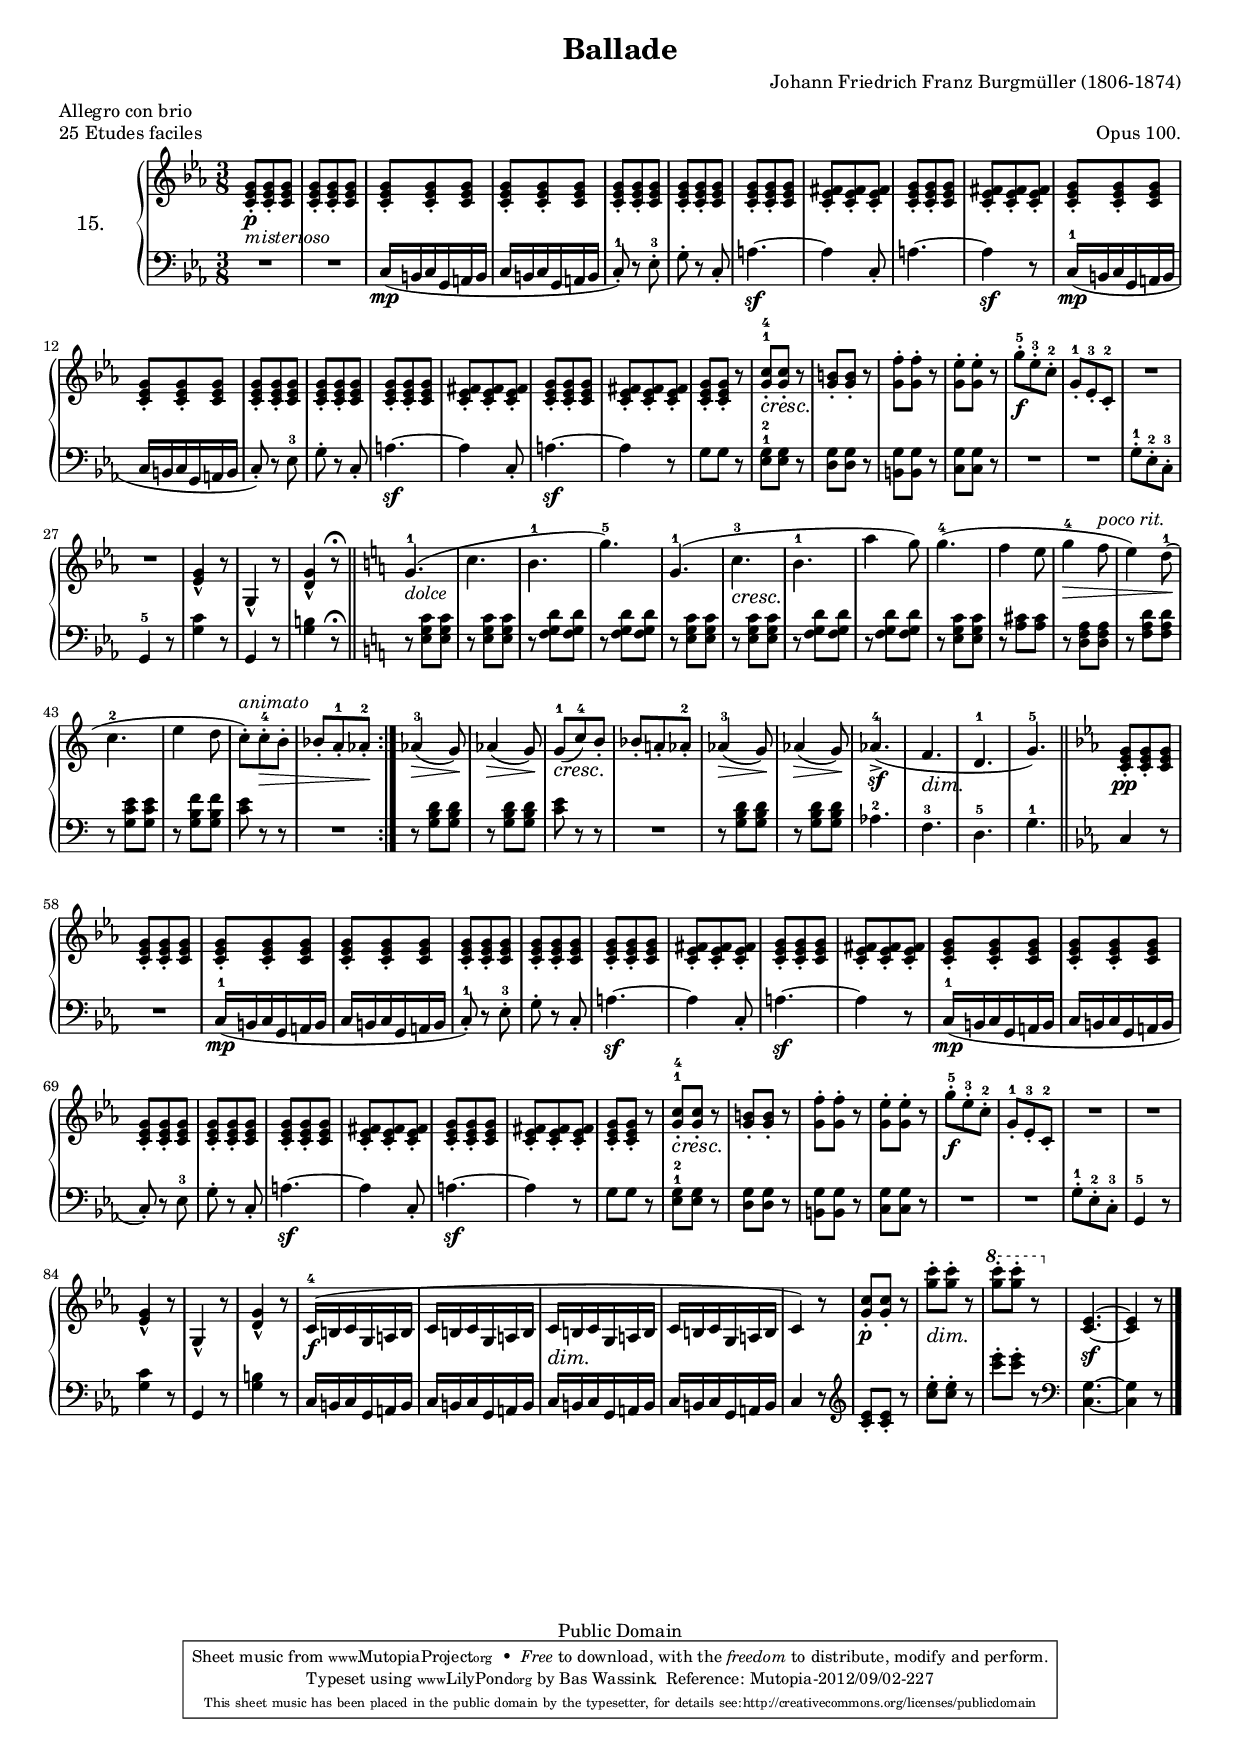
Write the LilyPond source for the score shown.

\version "2.16.0"
#(set-global-staff-size 16)
\include "nederlands.ly"
\header {
  title             = "Ballade"
  composer          = "Johann Friedrich Franz Burgmüller (1806-1874)"
  opus              = "Opus 100."
  piece             = "25 Etudes faciles"
  meter             = "Allegro con brio"
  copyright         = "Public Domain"
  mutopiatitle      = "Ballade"
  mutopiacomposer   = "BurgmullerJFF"
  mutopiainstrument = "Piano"
  date              = "19th century"
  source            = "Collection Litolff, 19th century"
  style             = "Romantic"
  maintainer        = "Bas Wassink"
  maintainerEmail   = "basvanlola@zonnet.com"
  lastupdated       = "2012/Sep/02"

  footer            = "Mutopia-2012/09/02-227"
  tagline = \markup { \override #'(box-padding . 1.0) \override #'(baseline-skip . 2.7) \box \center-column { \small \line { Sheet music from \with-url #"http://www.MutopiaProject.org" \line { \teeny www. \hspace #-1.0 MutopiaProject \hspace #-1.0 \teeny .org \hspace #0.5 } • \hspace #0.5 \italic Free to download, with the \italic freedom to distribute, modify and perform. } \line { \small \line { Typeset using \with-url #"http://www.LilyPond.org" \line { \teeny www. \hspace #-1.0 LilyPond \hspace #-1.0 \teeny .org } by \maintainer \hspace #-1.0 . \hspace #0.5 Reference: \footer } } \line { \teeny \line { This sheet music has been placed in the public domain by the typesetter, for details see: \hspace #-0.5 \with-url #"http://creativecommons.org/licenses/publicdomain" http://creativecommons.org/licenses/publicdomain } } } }
}

Global =  {\key c\minor \time 3/8}

VoiceI =  \relative c' {
  \stemNeutral \slurNeutral <c es g>8_\markup{\italic "misterioso"}_\p-. <c es g>-. <c es g>
  <c es g>-. <c es g>-. <c es g>
  <c es g>-. <c es g>-. <c es g>
  <c es g>-. <c es g>-. <c es g>
  
  <c es g>-. <c es g>-. <c es g>
  <c es g>-. <c es g>-. <c es g>
  <c es g>-. <c es g>-. <c es g>
  <c es fis>-. <c es fis>-. <c es fis>-.
  
  <c es g>-. <c es g>-. <c es g>
  <c es fis>-. <c es fis>-. <c es fis>-.
  <c es g>-. <c es g>-. <c es g>
  <c es g>-. <c es g>-. <c es g>
  
  <c es g>-. <c es g>-. <c es g>
  <c es g>-. <c es g>-. <c es g>
  <c es g>-. <c es g>-. <c es g>
  <c es fis>-. <c es fis>-. <c es fis>-.
  
  <c es g>-. <c es g>-. <c es g>
  <c es fis>-. <c es fis>-. <c es fis>-.
  <c es g>-. <c es g>-. r
  <g' c>\cresc-.-1-4 <g c>-.\! r
  
  <g b>-. <g b>-. r
  <g f'>-. <g f'>-. r
  <g es'>-. <g es'>-. r
  g'-.-5_\f es-.-3 c-.-2
  
  g-.-1 es-.-3 c-.-2
  R4.
  R
  <es g>4-^ r8
  
  g,4-^ r8
  <d' g>4-^ r8\fermata
  \bar "||"
  
  \repeat volta 2 {
  
  \key c\major
  g4.-1_\markup{\italic "dolce"} (
  c
  b-1
  g')-5
  
  g,-1 (
  c-3_\cresc
  b-1\!
  a'4  g8)
  
  g4.-4 (
  f4 e8
  g4-4\> f8^ \markup{\italic "poco rit."}
  e4) d8-1\! (
  
  c4.-2
  e4 d8
  c8)-.^ \markup{\italic "animato"} c-.-4\> b-.
  bes-. a-.-1 as-.-2\!
  }
  
  as4-3\> ( g8)\!
  as4\> ( g8)\!
  g-1\cresc ( c)-4\! b-.
  bes-. a!-. as-.-2
  
  as4-3\> ( g8)\!
  as4\> ( g8)\!
  as4.->-4_\sf (
  f\dim
  
  d-1\!
   g)-5
  \bar "||" 
  
  \key c\minor <c, es g>8_\pp-. <c es g>-. <c es g>
  <c es g>-. <c es g>-. <c es g>
  <c es g>-. <c es g>-. <c es g>
  <c es g>-. <c es g>-. <c es g>
  
  <c es g>-. <c es g>-. <c es g>
  <c es g>-. <c es g>-. <c es g>
  <c es g>-. <c es g>-. <c es g>
  <c es fis>-. <c es fis>-. <c es fis>-.
  
  <c es g>-. <c es g>-. <c es g>
  <c es fis>-. <c es fis>-. <c es fis>-.
  <c es g>-. <c es g>-. <c es g>
  <c es g>-. <c es g>-. <c es g>
  
  <c es g>-. <c es g>-. <c es g>
  <c es g>-. <c es g>-. <c es g>
  <c es g>-. <c es g>-. <c es g>
  <c es fis>-. <c es fis>-. <c es fis>-.
  
  <c es g>-. <c es g>-. <c es g>
  <c es fis>-. <c es fis>-. <c es fis>-.
  <c es g>-. <c es g>-. r
  <g' c>_\cresc-.-1-4 <g c>-.\! r
  
  <g b>-. <g b>-. r
  <g f'>-. <g f'>-. r
  <g es'>-. <g es'>-. r
  g'-.-5_\f es-.-3 c-.-2
  
  g-.-1 es-.-3 c-.-2
  R4.
  R
  <es g>4-^ r8
  
  g,4-^ r8
  <d' g>4-^ r8
  
  \slurUp c16-4_\f ( b c g a b
  c b c g a b
  c_\dim b\! c g a b
  c b c g a b
  
   c4) r8
  <g' c>8_\p-. <g c>-. r
  <g' c>_\dim-. <g c>-.\! r

  \ottava #1
  <g' c>-. <g c>-. r
  \ottava #0
  
  <c,,,\> es>4._\sf ~
  <c\! es>4 r8
  \bar "|."
  }

VoiceII =  \relative c {
  \stemNeutral \slurNeutral R4.
  R
  c16_\mp ( b c g a b
  c b c g a b
  
   c8)-.-1 r es-.-3
  g-. r c,-.
  a'4._\sf ~
  a4 c,8-.
  
  a'4. ~
  a4_\sf r8
  c,16-1_\mp ( b c g a b
  c b c g a b
  
   c8)-. r es-3
  g-. r c,-.
  a'4._\sf ~
  a4 c,8-.
  
  a'4._\sf ~
  a4 r8
  g g r
  <es g>-1-2 <es g> r
  
  <d g> <d g> r
  <b g'> <b g'> r
  <c g'> <c g'> r
  R4.
  
  R
  g'8-.-1 es-.-2 c-.-3
  g4-5 r8
  <g' c>4 r8
  
  g,4 r8
  <g' b>4 r8\fermata
  
  \key c\major r8 <e g c> <e g c>
  r <e g c> <e g c>
  r <f g d'> <f g d'>
  r <f g d'> <f g d'>
  
  r <e g c> <e g c>
  r <e g c> <e g c>
  r <f g d'> <f g d'>
  r <f g d'> <f g d'>
  
  r <e g c> <e g c>
  r <a cis> <a cis>
  r <d, f a> <d f a>
  r <f a d> <f a d>
  
  r <g c e> <g c e>
  r <g b f'> <g b f'>
  <c e> r r
  R4.
  
  r8 <g b d> <g b d>
  r <g b d> <g b d>
  <c e> r r
  R4.
  
  r8 <g b d> <g b d>
  r <g b d> <g b d>
  as4.-2
  f-3
  
  d-5
  g-1
  
  \key c\minor c,4 r8
  R4.
  c16-1_\mp ( b c g a b
  c b c g a b
  
   c8)-.-1 r es-.-3
  g-. r c,-.
  a'4._\sf ~
  a4 c,8-.
  
  a'4._\sf ~
  a4 r8
  c,16-1_\mp ( b c g a b
  c b c g a b
  
   c8)-. r es-3
  g-. r c,-.
  a'4._\sf ~
  a4 c,8-.
  
  a'4._\sf ~
  a4 r8
  g g r
  <es g>-1-2 <es g> r
  
  <d g> <d g> r
  <b g'> <b g'> r
  <c g'> <c g'> r
  R4.
  
  R
  g'8-.-1 es-.-2 c-.-3
  g4-5 r8
  <g' c>4 r8
  
  g,4 r8
  <g' b>4 r8
  
  c,16 b c g a b
  c b c g a b
  c b c g a b
  c b c g a b
  
  c4 r8
  \clef treble <c' es>8-. <c es>-. r
  <c' es>-. <c es>-. r
  <c' es>-. <c es>-. r
  
  \clef bass <c,,, g'>4. ~
  <c g'>4 r8
  }

\score { {
\context PianoStaff <<
  \set PianoStaff.midiInstrument = "acoustic grand"
  \set PianoStaff.instrumentName = \markup{\large "15."}
  \context Staff = "up" <<
    \Global \clef treble
    \context Voice=VcI \VoiceI
  >>
  \context Staff = "down" <<
    \Global \clef bass
    \context Voice=VcII \VoiceII
  >>
>>
}
\layout {}

  \midi {
    \tempo 4 = 104
    }


}

